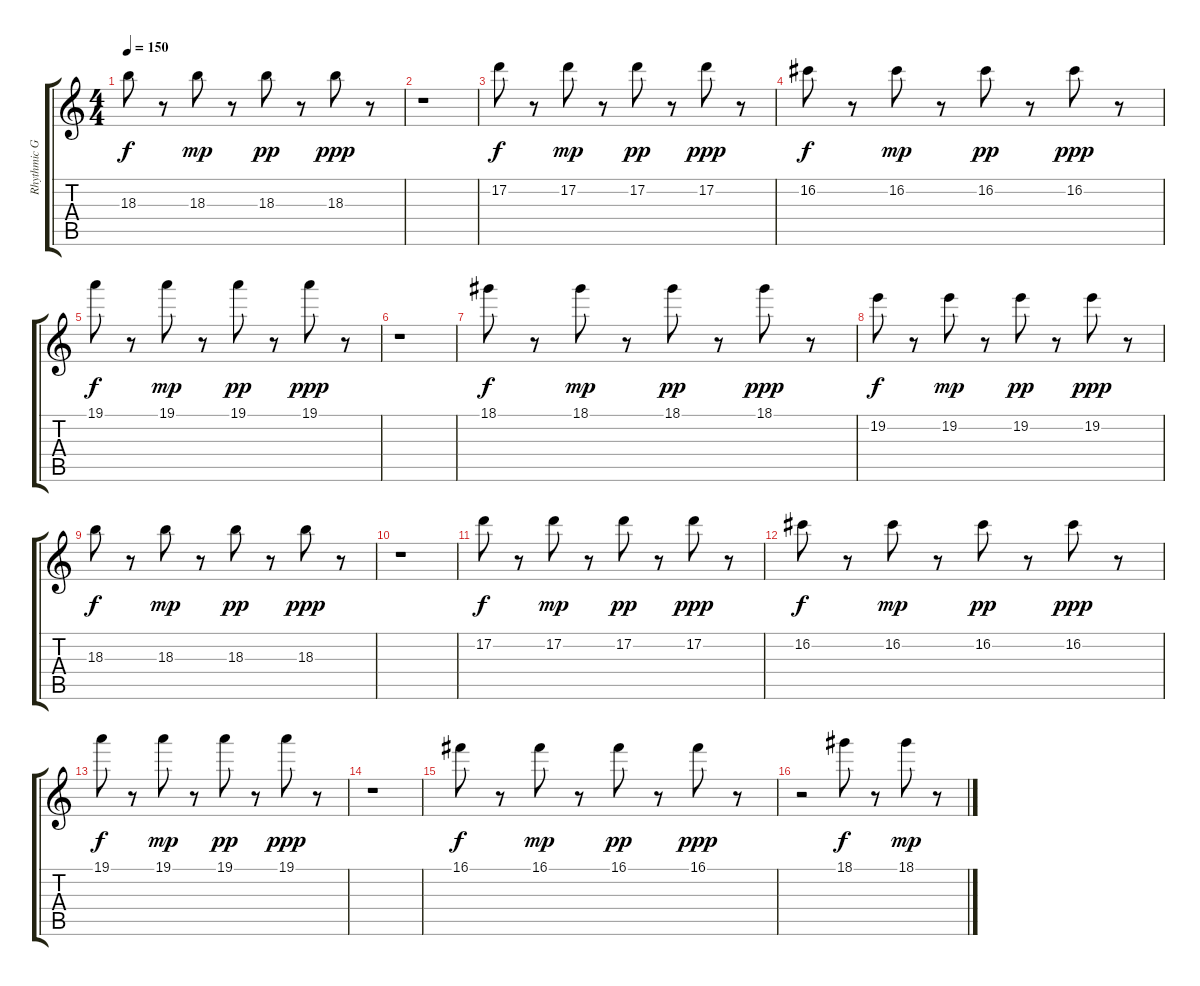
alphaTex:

\track ("Rhythmic Guitar (Drop C)" "Rhythmic G") {instrument distortionguitar}
\staff {score tabs}
\tuning (D4 A3 F3 C3 G2 C2) {hide}
\ts (4 4)
\tempo 150
\clef g2
\ks c
18.3.8{dy f} r.8 18.3.8{dy mp} r.8 18.3.8{dy pp} r.8 18.3.8{dy ppp} r.8 |
r.1 |
17.2.8{dy f} r.8 17.2.8{dy mp} r.8 17.2.8{dy pp} r.8 17.2.8{dy ppp} r.8 |
16.2.8{dy f} r.8 16.2.8{dy mp} r.8 16.2.8{dy pp} r.8 16.2.8{dy ppp} r.8 |
19.1.8{dy f} r.8 19.1.8{dy mp} r.8 19.1.8{dy pp} r.8 19.1.8{dy ppp} r.8 |
r.1 |
18.1.8{dy f} r.8 18.1.8{dy mp} r.8 18.1.8{dy pp} r.8 18.1.8{dy ppp} r.8 |
19.2.8{dy f} r.8 19.2.8{dy mp} r.8 19.2.8{dy pp} r.8 19.2.8{dy ppp} r.8 |
18.3.8{dy f} r.8 18.3.8{dy mp} r.8 18.3.8{dy pp} r.8 18.3.8{dy ppp} r.8 |
r.1 |
17.2.8{dy f} r.8 17.2.8{dy mp} r.8 17.2.8{dy pp} r.8 17.2.8{dy ppp} r.8 |
16.2.8{dy f} r.8 16.2.8{dy mp} r.8 16.2.8{dy pp} r.8 16.2.8{dy ppp} r.8 |
19.1.8{dy f} r.8 19.1.8{dy mp} r.8 19.1.8{dy pp} r.8 19.1.8{dy ppp} r.8 |
r.1 |
16.1.8{dy f} r.8 16.1.8{dy mp} r.8 16.1.8{dy pp} r.8 16.1.8{dy ppp} r.8 |
r.2 18.1.8{dy f} r.8 18.1.8{dy mp} r.8
